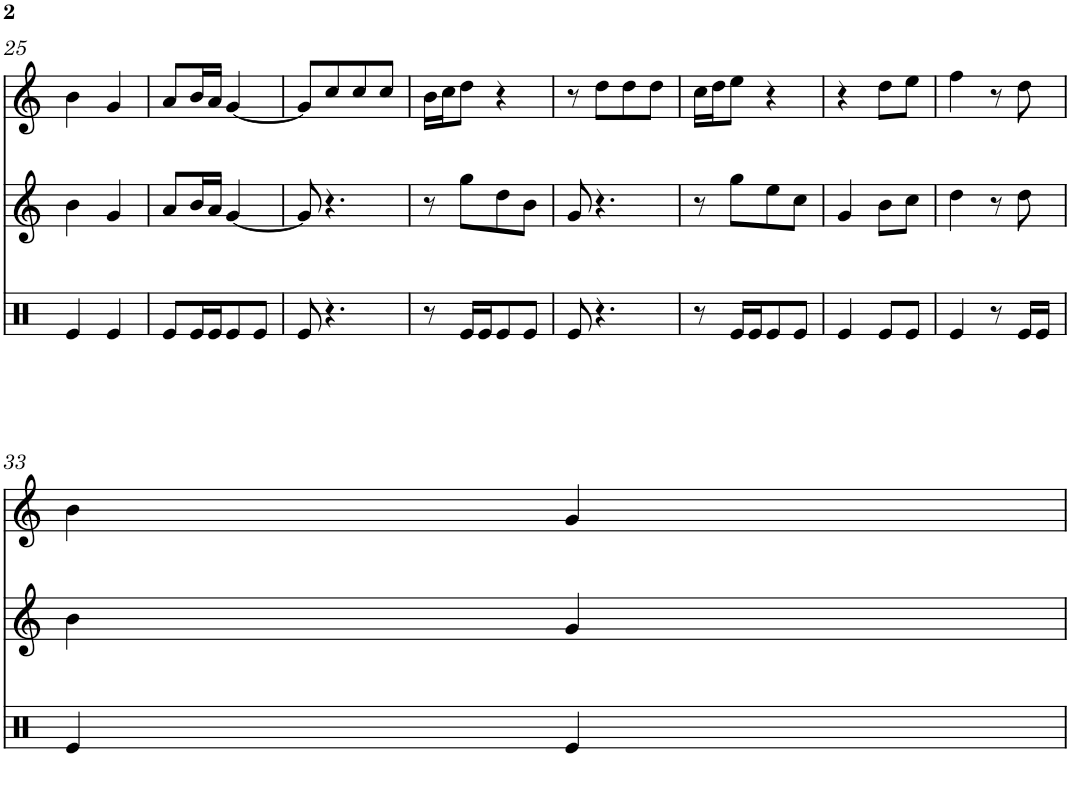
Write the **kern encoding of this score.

**kern	**kern	**kern
*part3	*part2	*part1
*staff3	*staff2	*staff1
*I"Timbal	*I"Gralla 2	*I"Gralla 1
!!LO:PB:g=z
*clefX	*clefG2	*clefG2
*k[]	*k[]	*k[]
*M1/4	*M1/4	*M1/4
=25	=25	=25
4e/	4b\	4b\
4e/	4g/	4g/
=26	=26	=26
8e/L	8a/L	8a/L
16e/L	16b/L	16b/L
16e/J	16a/JJ	16a/JJ
8e/	[4g/	[4g/
8e/J	.	.
=27	=27	=27
8e/	8g/]	8g/L]
8r	8r	8cc/
4ryy	4ryy	8cc/
.	.	8cc/J
=28	=28	=28
8r	8r	16b\LL
.	.	16cc\J
4r	4r	8dd\J
.	.	4r
16e/LL	8gg\L	.
16e/J	.	.
8e/	8dd\	4ryy
8e/J	8b\J	.
=29	=29	=29
8e/	8g/	8r
8r	8r	8dd\L
4ryy	4ryy	8dd\
.	.	8dd\J
=30	=30	=30
8r	8r	16cc\LL
.	.	16dd\J
4r	4r	8ee\J
.	.	4r
16e/LL	8gg\L	.
16e/J	.	.
8e/	8ee\	4ryy
8e/J	8cc\J	.
=31	=31	=31
4e/	4g/	4r
8e/L	8b\L	8dd\L
8e/J	8cc\J	8ee\J
=32	=32	=32
4e/	4dd\	4ff\
8r	8r	8r
16e/LL	8dd\	8dd\
16e/JJ	.	.
!!LO:LB:g=z
=33	=33	=33
4e/	4b\	4b\
4e/	4g/	4g/
=	=	=
*-	*-	*-
